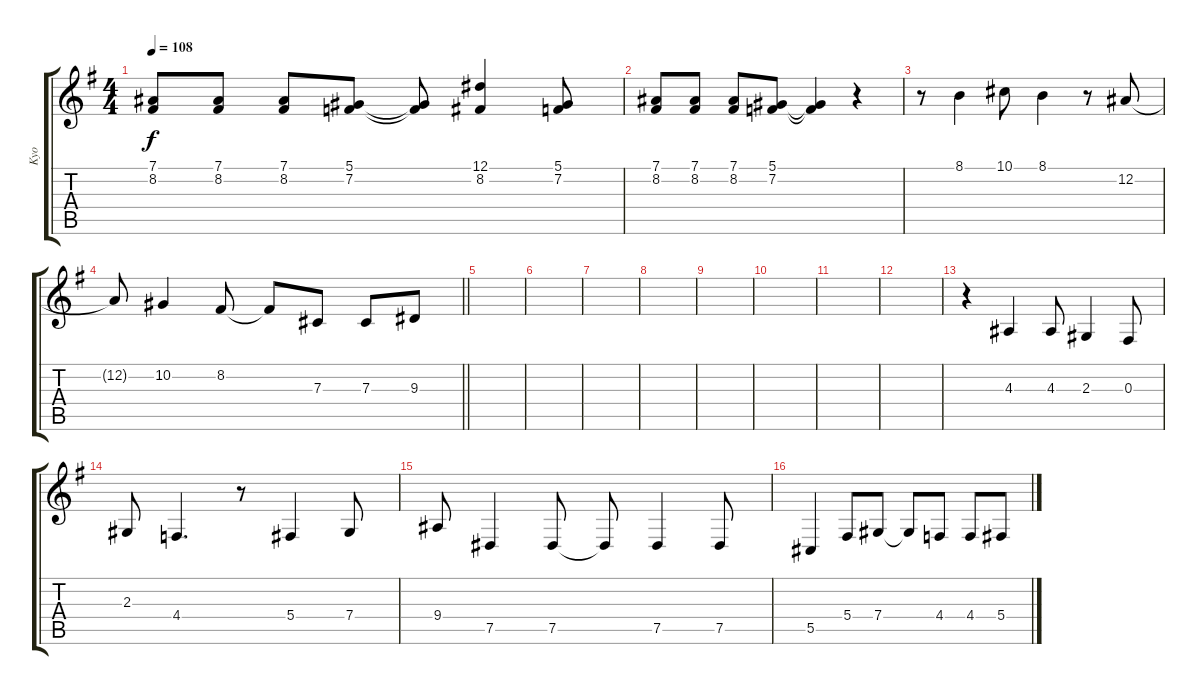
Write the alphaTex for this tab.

\track ("Kyo" "Kyo") {instrument altosax}
\staff {score tabs}
\tuning (Eb4 Bb3 Gb3 Db3 Ab2 Eb2) {hide}
\ts (4 4)
\tempo 108
\clef g2
\ks g
(7.1 8.2).8{dy f} (7.1 8.2).8 (7.1 8.2).8 (5.1 7.2).8 (5.1{t} 7.2{t}).8 (12.1 8.2).4 (5.1 7.2).8 |
(7.1 8.2).8 (7.1 8.2).8 (7.1 8.2).8 (5.1 7.2).8 (5.1{t} 7.2{t}).4 r.4 |
r.8 8.1.4 10.1.8 8.1.4 r.8 12.2.8 |
\barLineRight lightlight
12.2{t}.8 10.2.4 8.2.8 8.2{t}.8 7.3.8 7.3.8 9.3.8 |
|
|
|
|
|
|
|
|
r.4 4.3.4 4.3.8 2.3.4 0.3.8 |
2.3.8 4.4.4{d} r.8 5.4.4 7.4.8 |
9.4.8 7.5.4 7.5.8 7.5{t}.8 7.5.4 7.5.8 |
5.5.4 5.4.8 7.4.8 7.4{t}.8 4.4.8 4.4.8 5.4.8
